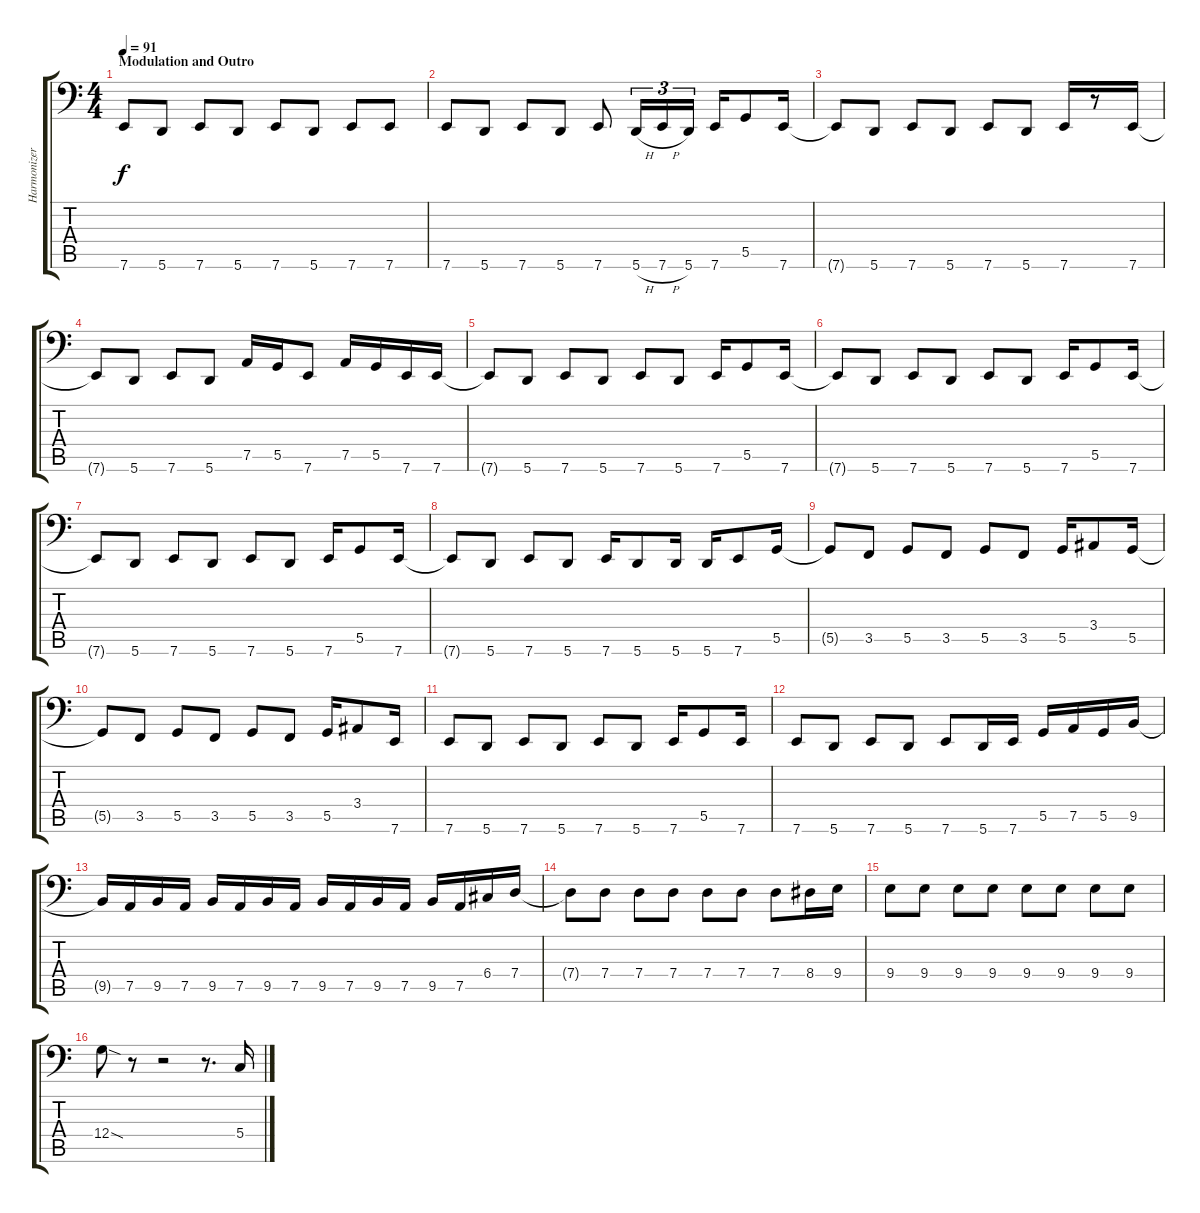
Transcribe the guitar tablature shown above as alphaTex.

\track ("Harmonizer" "Harmonizer") {instrument distortionguitar}
\staff {score tabs}
\tuning (A2 E2 C2 G1 D1 A0) {hide}
\ts (4 4)
\section ("" "Modulation and Outro")
\tempo 91
\clef f4
\ks c
7.6{t}.8{dy f} 5.6.8 7.6.8 5.6.8 7.6.8 5.6.8 7.6.8 7.6.8 |
7.6.8 5.6.8 7.6.8 5.6.8 7.6.8 5.6{h}.16{tu (3 2)} 7.6{h}.16{tu (3 2)} 5.6.16{tu (3 2)} 7.6.16 5.5.8 7.6.16 |
7.6{t}.8 5.6.8 7.6.8 5.6.8 7.6.8 5.6.8 7.6.16 r.8 7.6.16 |
7.6{t}.8 5.6.8 7.6.8 5.6.8 7.5.16 5.5.16 7.6.8 7.5.16 5.5.16 7.6.16 7.6.16 |
7.6{t}.8 5.6.8 7.6.8 5.6.8 7.6.8 5.6.8 7.6.16 5.5.8 7.6.16 |
7.6{t}.8 5.6.8 7.6.8 5.6.8 7.6.8 5.6.8 7.6.16 5.5.8 7.6.16 |
7.6{t}.8 5.6.8 7.6.8 5.6.8 7.6.8 5.6.8 7.6.16 5.5.8 7.6.16 |
7.6{t}.8 5.6.8 7.6.8 5.6.8 7.6.16 5.6.8 5.6.16 5.6.16 7.6.8 5.5.16 |
5.5{t}.8 3.5.8 5.5.8 3.5.8 5.5.8 3.5.8 5.5.16 3.4.8 5.5.16 |
5.5{t}.8 3.5.8 5.5.8 3.5.8 5.5.8 3.5.8 5.5.16 3.4.8 7.6.16 |
7.6.8 5.6.8 7.6.8 5.6.8 7.6.8 5.6.8 7.6.16 5.5.8 7.6.16 |
7.6.8 5.6.8 7.6.8 5.6.8 7.6.8 5.6.16 7.6.16 5.5.16 7.5.16 5.5.16 9.5.16 |
9.5{t}.16 7.5.16 9.5.16 7.5.16 9.5.16 7.5.16 9.5.16 7.5.16 9.5.16 7.5.16 9.5.16 7.5.16 9.5.16 7.5.16 6.4.16 7.4.16 |
7.4{t}.8 7.4.8 7.4.8 7.4.8 7.4.8 7.4.8 7.4.8 8.4.16 9.4.16 |
9.4.8 9.4.8 9.4.8 9.4.8 9.4.8 9.4.8 9.4.8 9.4.8 |
12.4{sod}.8 r.8 r.2 r.8{d} 5.4.16
